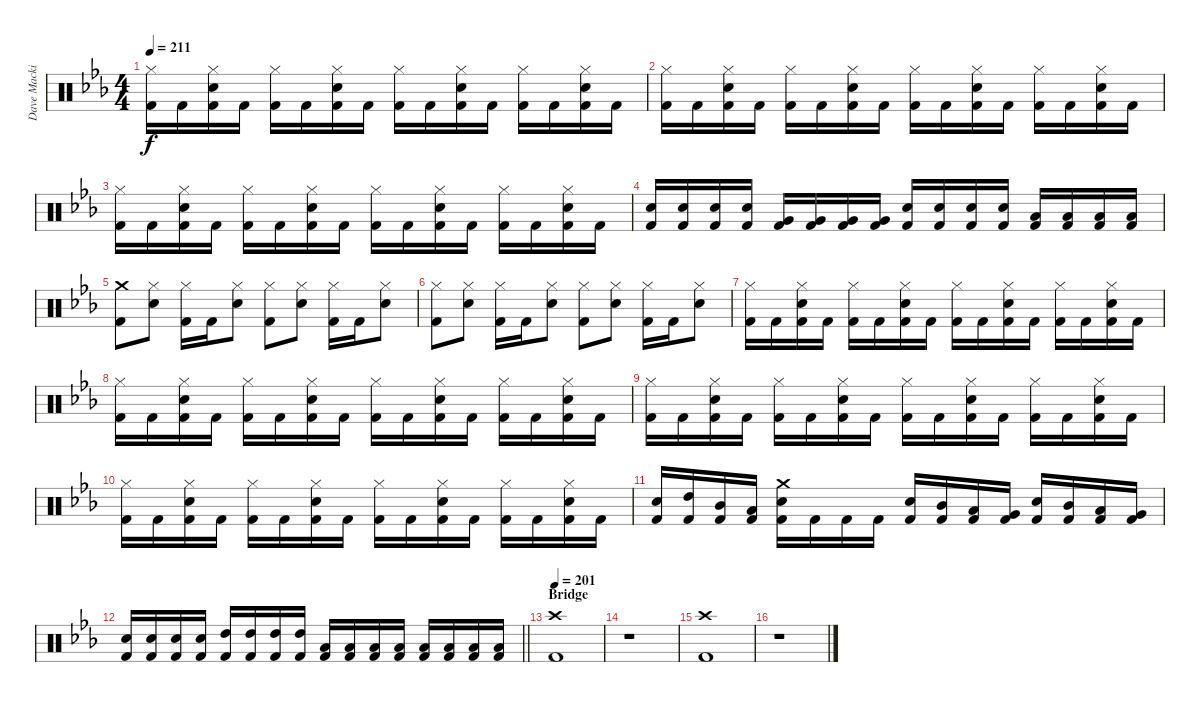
\track ("Dave Mackintosh (Drums)" "Dave Macki") {instrument percussion}
\staff {score}
\articulation defaults
\ts (4 4)
\tempo 211
\clef neutral
\ks eb
("Kick (hit) 2" "Hi-Hat (closed)").16{dy f} "Kick (hit) 2".16 ("Kick (hit) 2" "Snare (hit) 2" "Hi-Hat (closed)").16 "Kick (hit) 2".16 ("Kick (hit) 2" "Hi-Hat (closed)").16 "Kick (hit) 2".16 ("Kick (hit) 2" "Snare (hit) 2" "Hi-Hat (closed)").16 "Kick (hit) 2".16 ("Kick (hit) 2" "Hi-Hat (closed)").16 "Kick (hit) 2".16 ("Kick (hit) 2" "Snare (hit) 2" "Hi-Hat (closed)").16 "Kick (hit) 2".16 ("Kick (hit) 2" "Hi-Hat (closed)").16 "Kick (hit) 2".16 ("Kick (hit) 2" "Snare (hit) 2" "Hi-Hat (closed)").16 "Kick (hit) 2".16 |
("Kick (hit) 2" "Hi-Hat (closed)").16 "Kick (hit) 2".16 ("Kick (hit) 2" "Snare (hit) 2" "Hi-Hat (closed)").16 "Kick (hit) 2".16 ("Kick (hit) 2" "Hi-Hat (closed)").16 "Kick (hit) 2".16 ("Kick (hit) 2" "Snare (hit) 2" "Hi-Hat (closed)").16 "Kick (hit) 2".16 ("Kick (hit) 2" "Hi-Hat (closed)").16 "Kick (hit) 2".16 ("Kick (hit) 2" "Snare (hit) 2" "Hi-Hat (closed)").16 "Kick (hit) 2".16 ("Kick (hit) 2" "Hi-Hat (closed)").16 "Kick (hit) 2".16 ("Kick (hit) 2" "Snare (hit) 2" "Hi-Hat (closed)").16 "Kick (hit) 2".16 |
("Kick (hit) 2" "Hi-Hat (closed)").16 "Kick (hit) 2".16 ("Kick (hit) 2" "Snare (hit) 2" "Hi-Hat (closed)").16 "Kick (hit) 2".16 ("Kick (hit) 2" "Hi-Hat (closed)").16 "Kick (hit) 2".16 ("Kick (hit) 2" "Snare (hit) 2" "Hi-Hat (closed)").16 "Kick (hit) 2".16 ("Kick (hit) 2" "Hi-Hat (closed)").16 "Kick (hit) 2".16 ("Kick (hit) 2" "Snare (hit) 2" "Hi-Hat (closed)").16 "Kick (hit) 2".16 ("Kick (hit) 2" "Hi-Hat (closed)").16 "Kick (hit) 2".16 ("Kick (hit) 2" "Snare (hit) 2" "Hi-Hat (closed)").16 "Kick (hit) 2".16 |
("Kick (hit) 2" "Snare (hit) 2").16 ("Kick (hit) 2" "Snare (hit) 2").16 ("Kick (hit) 2" "Snare (hit) 2").16 ("Kick (hit) 2" "Snare (hit) 2").16 ("Kick (hit) 2" "Very Low Tom (hit)").16 ("Kick (hit) 2" "Very Low Tom (hit)").16 ("Kick (hit) 2" "Very Low Tom (hit)").16 ("Kick (hit) 2" "Very Low Tom (hit)").16 ("Kick (hit) 2" "Snare (hit) 2").16 ("Kick (hit) 2" "Snare (hit) 2").16 ("Kick (hit) 2" "Snare (hit) 2").16 ("Kick (hit) 2" "Snare (hit) 2").16 ("Kick (hit) 2" "Low Floor Tom (hit)").16 ("Kick (hit) 2" "Low Floor Tom (hit)").16 ("Kick (hit) 2" "Low Floor Tom (hit)").16 ("Kick (hit) 2" "Low Floor Tom (hit)").16 |
("Kick (hit) 2" "Crash medium (hit)").8 ("Snare (hit) 2" "Hi-Hat (closed)").8 ("Kick (hit) 2" "Hi-Hat (closed)").16 "Kick (hit) 2".16 ("Snare (hit) 2" "Hi-Hat (closed)").8 ("Kick (hit) 2" "Hi-Hat (closed)").8 ("Snare (hit) 2" "Hi-Hat (closed)").8 ("Kick (hit) 2" "Hi-Hat (closed)").16 "Kick (hit) 2".16 ("Snare (hit) 2" "Hi-Hat (closed)").8 |
("Kick (hit) 2" "Hi-Hat (closed)").8 ("Snare (hit) 2" "Hi-Hat (closed)").8 ("Kick (hit) 2" "Hi-Hat (closed)").16 "Kick (hit) 2".16 ("Snare (hit) 2" "Hi-Hat (closed)").8 ("Kick (hit) 2" "Hi-Hat (closed)").8 ("Snare (hit) 2" "Hi-Hat (closed)").8 ("Kick (hit) 2" "Hi-Hat (closed)").16 "Kick (hit) 2".16 ("Snare (hit) 2" "Hi-Hat (closed)").8 |
("Kick (hit) 2" "Hi-Hat (closed)").16 "Kick (hit) 2".16 ("Kick (hit) 2" "Snare (hit) 2" "Hi-Hat (closed)").16 "Kick (hit) 2".16 ("Kick (hit) 2" "Hi-Hat (closed)").16 "Kick (hit) 2".16 ("Kick (hit) 2" "Snare (hit) 2" "Hi-Hat (closed)").16 "Kick (hit) 2".16 ("Kick (hit) 2" "Hi-Hat (closed)").16 "Kick (hit) 2".16 ("Kick (hit) 2" "Snare (hit) 2" "Hi-Hat (closed)").16 "Kick (hit) 2".16 ("Kick (hit) 2" "Hi-Hat (closed)").16 "Kick (hit) 2".16 ("Kick (hit) 2" "Snare (hit) 2" "Hi-Hat (closed)").16 "Kick (hit) 2".16 |
("Kick (hit) 2" "Hi-Hat (closed)").16 "Kick (hit) 2".16 ("Kick (hit) 2" "Snare (hit) 2" "Hi-Hat (closed)").16 "Kick (hit) 2".16 ("Kick (hit) 2" "Hi-Hat (closed)").16 "Kick (hit) 2".16 ("Kick (hit) 2" "Snare (hit) 2" "Hi-Hat (closed)").16 "Kick (hit) 2".16 ("Kick (hit) 2" "Hi-Hat (closed)").16 "Kick (hit) 2".16 ("Kick (hit) 2" "Snare (hit) 2" "Hi-Hat (closed)").16 "Kick (hit) 2".16 ("Kick (hit) 2" "Hi-Hat (closed)").16 "Kick (hit) 2".16 ("Kick (hit) 2" "Snare (hit) 2" "Hi-Hat (closed)").16 "Kick (hit) 2".16 |
("Kick (hit) 2" "Hi-Hat (closed)").16 "Kick (hit) 2".16 ("Kick (hit) 2" "Snare (hit) 2" "Hi-Hat (closed)").16 "Kick (hit) 2".16 ("Kick (hit) 2" "Hi-Hat (closed)").16 "Kick (hit) 2".16 ("Kick (hit) 2" "Snare (hit) 2" "Hi-Hat (closed)").16 "Kick (hit) 2".16 ("Kick (hit) 2" "Hi-Hat (closed)").16 "Kick (hit) 2".16 ("Kick (hit) 2" "Snare (hit) 2" "Hi-Hat (closed)").16 "Kick (hit) 2".16 ("Kick (hit) 2" "Hi-Hat (closed)").16 "Kick (hit) 2".16 ("Kick (hit) 2" "Snare (hit) 2" "Hi-Hat (closed)").16 "Kick (hit) 2".16 |
("Kick (hit) 2" "Hi-Hat (closed)").16 "Kick (hit) 2".16 ("Kick (hit) 2" "Snare (hit) 2" "Hi-Hat (closed)").16 "Kick (hit) 2".16 ("Kick (hit) 2" "Hi-Hat (closed)").16 "Kick (hit) 2".16 ("Kick (hit) 2" "Snare (hit) 2" "Hi-Hat (closed)").16 "Kick (hit) 2".16 ("Kick (hit) 2" "Hi-Hat (closed)").16 "Kick (hit) 2".16 ("Kick (hit) 2" "Snare (hit) 2" "Hi-Hat (closed)").16 "Kick (hit) 2".16 ("Kick (hit) 2" "Hi-Hat (closed)").16 "Kick (hit) 2".16 ("Kick (hit) 2" "Snare (hit) 2" "Hi-Hat (closed)").16 "Kick (hit) 2".16 |
("Kick (hit) 2" "Snare (hit) 2").16 ("Kick (hit) 2" "High Tom (hit)").16 ("Kick (hit) 2" "Mid Tom (hit)").16 ("Kick (hit) 2" "Low Tom (hit)").16 ("Kick (hit) 2" "Snare (hit) 2" "Crash medium (hit)").16 "Kick (hit) 2".16 "Kick (hit) 2".16 "Kick (hit) 2".16 ("Kick (hit) 2" "Snare (hit) 2").16 ("Kick (hit) 2" "Mid Tom (hit)").16 ("Kick (hit) 2" "Low Tom (hit)").16 ("Kick (hit) 2" "Very Low Tom (hit)").16 ("Kick (hit) 2" "Snare (hit) 2").16 ("Kick (hit) 2" "Mid Tom (hit)").16 ("Kick (hit) 2" "Low Tom (hit)").16 ("Kick (hit) 2" "Very Low Tom (hit)").16 |
\barLineRight lightlight
("Kick (hit) 2" "Snare (hit) 2").16 ("Kick (hit) 2" "Snare (hit) 2").16 ("Kick (hit) 2" "Snare (hit) 2").16 ("Kick (hit) 2" "Snare (hit) 2").16 ("Kick (hit) 2" "High Tom (hit)").16 ("Kick (hit) 2" "High Tom (hit)").16 ("Kick (hit) 2" "High Tom (hit)").16 ("Kick (hit) 2" "High Tom (hit)").16 ("Kick (hit) 2" "Low Tom (hit)").16 ("Kick (hit) 2" "Low Tom (hit)").16 ("Kick (hit) 2" "Low Tom (hit)").16 ("Kick (hit) 2" "Low Tom (hit)").16 ("Kick (hit) 2" "Low Floor Tom (hit)").16 ("Kick (hit) 2" "Low Floor Tom (hit)").16 ("Kick (hit) 2" "Low Floor Tom (hit)").16 ("Kick (hit) 2" "Low Floor Tom (hit)").16 |
\section ("" "Bridge")
\tempo 201
("Kick (hit) 2" "Crash high (hit)").1 |
r.1 |
("Kick (hit) 2" "Crash high (hit)").1 |
r.1
